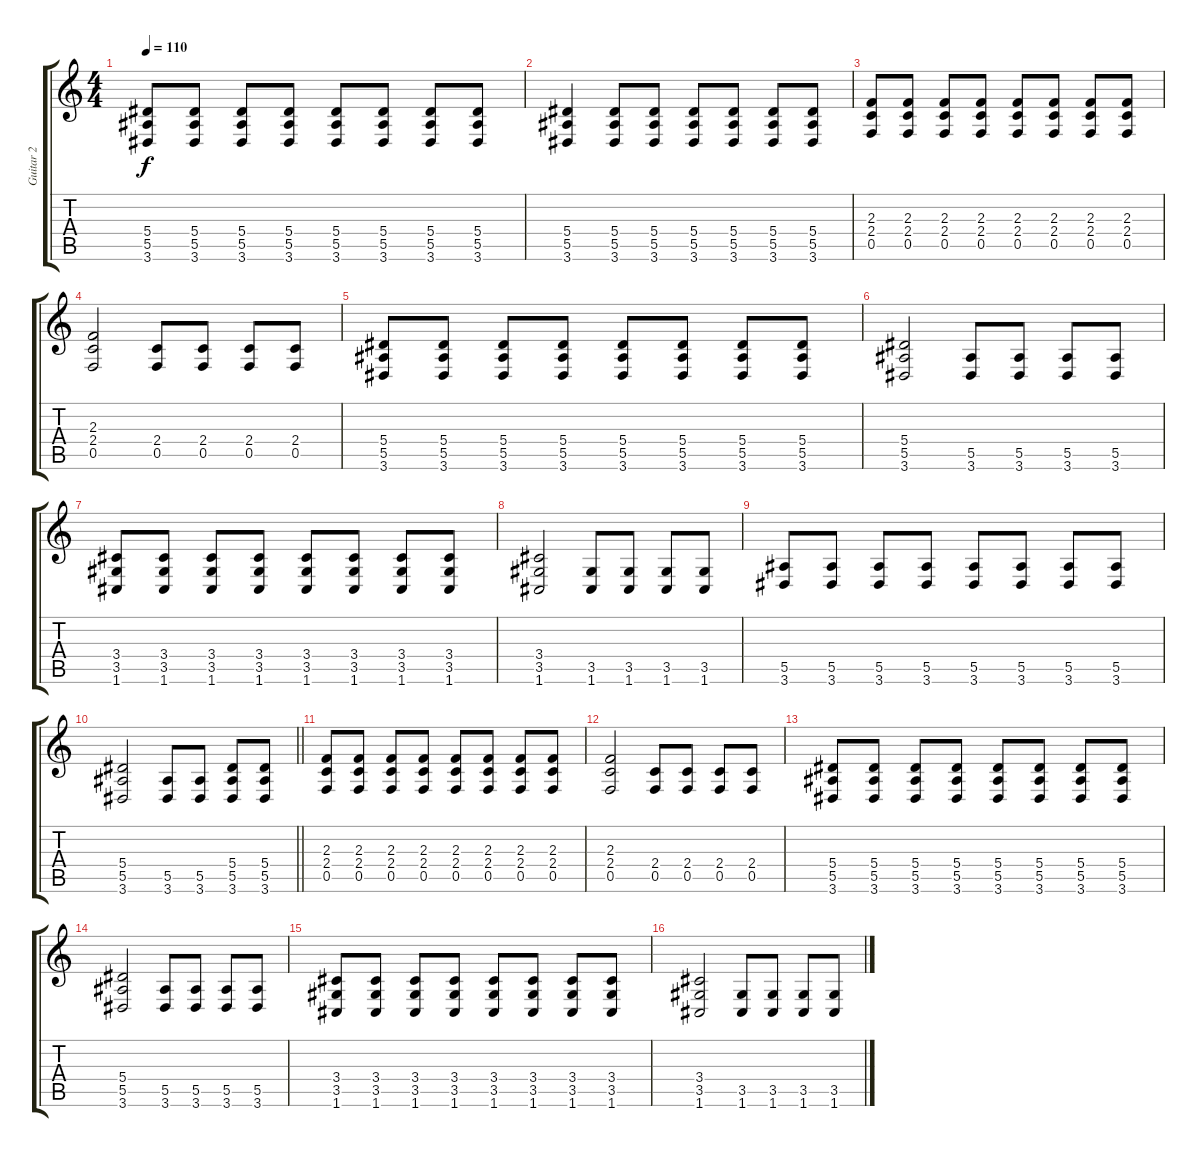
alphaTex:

\track ("Guitar 2" "Guitar 2") {instrument distortionguitar}
\staff {score tabs}
\tuning (C4 G3 Eb3 Bb2 F2 C2) {hide}
\ts (4 4)
\tempo 110
\clef g2
\ks c
(5.4 5.5 3.6).8{dy f} (5.4 5.5 3.6).8 (5.4 5.5 3.6).8 (5.4 5.5 3.6).8 (5.4 5.5 3.6).8 (5.4 5.5 3.6).8 (5.4 5.5 3.6).8 (5.4 5.5 3.6).8 |
(5.4 5.5 3.6).4 (5.4 5.5 3.6).8 (5.4 5.5 3.6).8 (5.4 5.5 3.6).8 (5.4 5.5 3.6).8 (5.4 5.5 3.6).8 (5.4 5.5 3.6).8 |
(2.3 2.4 0.5).8 (2.3 2.4 0.5).8 (2.3 2.4 0.5).8 (2.3 2.4 0.5).8 (2.3 2.4 0.5).8 (2.3 2.4 0.5).8 (2.3 2.4 0.5).8 (2.3 2.4 0.5).8 |
(2.3 2.4 0.5).2 (2.4 0.5).8 (2.4 0.5).8 (2.4 0.5).8 (2.4 0.5).8 |
(5.4 5.5 3.6).8 (5.4 5.5 3.6).8 (5.4 5.5 3.6).8 (5.4 5.5 3.6).8 (5.4 5.5 3.6).8 (5.4 5.5 3.6).8 (5.4 5.5 3.6).8 (5.4 5.5 3.6).8 |
(5.4 5.5 3.6).2 (5.5 3.6).8 (5.5 3.6).8 (5.5 3.6).8 (5.5 3.6).8 |
(3.4 3.5 1.6).8 (3.4 3.5 1.6).8 (3.4 3.5 1.6).8 (3.4 3.5 1.6).8 (3.4 3.5 1.6).8 (3.4 3.5 1.6).8 (3.4 3.5 1.6).8 (3.4 3.5 1.6).8 |
(3.4 3.5 1.6).2 (3.5 1.6).8 (3.5 1.6).8 (3.5 1.6).8 (3.5 1.6).8 |
(5.5 3.6).8 (5.5 3.6).8 (5.5 3.6).8 (5.5 3.6).8 (5.5 3.6).8 (5.5 3.6).8 (5.5 3.6).8 (5.5 3.6).8 |
\barLineRight lightlight
(5.4 5.5 3.6).2 (5.5 3.6).8 (5.5 3.6).8 (5.4 5.5 3.6).8 (5.4 5.5 3.6).8 |
(2.3 2.4 0.5).8 (2.3 2.4 0.5).8 (2.3 2.4 0.5).8 (2.3 2.4 0.5).8 (2.3 2.4 0.5).8 (2.3 2.4 0.5).8 (2.3 2.4 0.5).8 (2.3 2.4 0.5).8 |
(2.3 2.4 0.5).2 (2.4 0.5).8 (2.4 0.5).8 (2.4 0.5).8 (2.4 0.5).8 |
(5.4 5.5 3.6).8 (5.4 5.5 3.6).8 (5.4 5.5 3.6).8 (5.4 5.5 3.6).8 (5.4 5.5 3.6).8 (5.4 5.5 3.6).8 (5.4 5.5 3.6).8 (5.4 5.5 3.6).8 |
(5.4 5.5 3.6).2 (5.5 3.6).8 (5.5 3.6).8 (5.5 3.6).8 (5.5 3.6).8 |
(3.4 3.5 1.6).8 (3.4 3.5 1.6).8 (3.4 3.5 1.6).8 (3.4 3.5 1.6).8 (3.4 3.5 1.6).8 (3.4 3.5 1.6).8 (3.4 3.5 1.6).8 (3.4 3.5 1.6).8 |
(3.4 3.5 1.6).2 (3.5 1.6).8 (3.5 1.6).8 (3.5 1.6).8 (3.5 1.6).8
